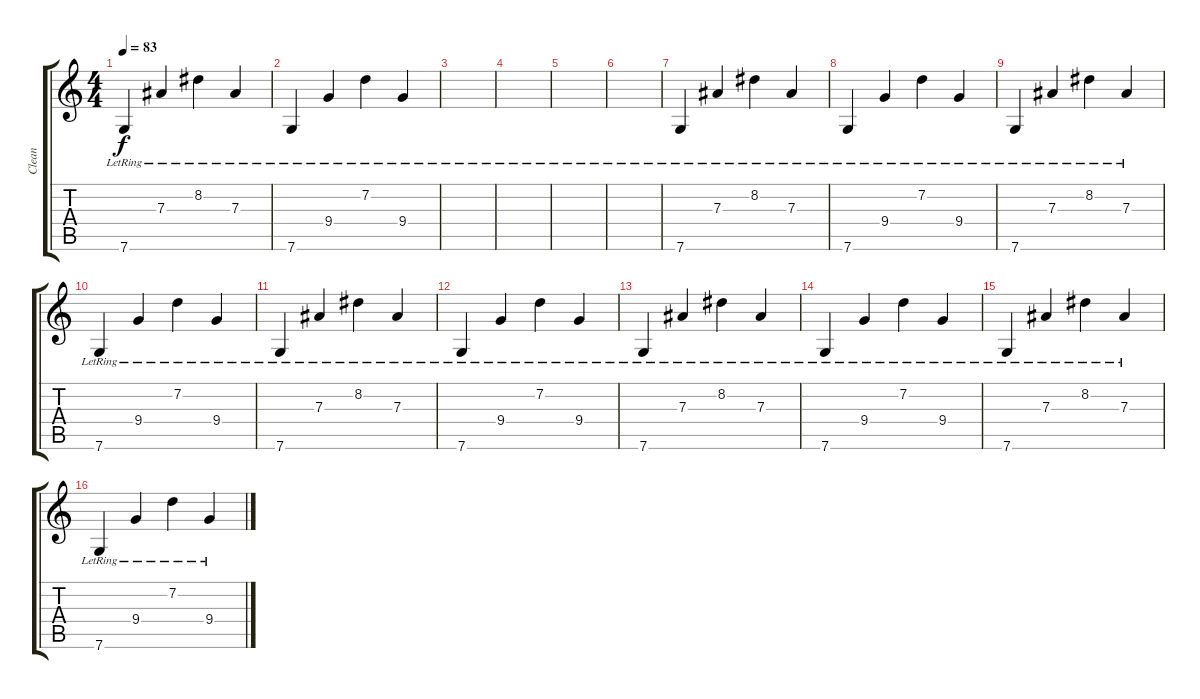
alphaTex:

\track ("Clean" "Clean") {instrument acousticguitarnylon}
\staff {score tabs}
\tuning (C4 G3 Eb3 Bb2 F2 C2) {hide}
\ts (4 4)
\tempo 83
\clef g2
\ks c
7.6{lr}.4{dy f} 7.3{lr}.4 8.2{lr}.4 7.3{lr}.4 |
7.6{lr}.4 9.4{lr}.4 7.2{lr}.4 9.4{lr}.4 |
|
|
|
|
7.6{lr}.4 7.3{lr}.4 8.2{lr}.4 7.3{lr}.4 |
7.6{lr}.4 9.4{lr}.4 7.2{lr}.4 9.4{lr}.4 |
7.6{lr}.4 7.3{lr}.4 8.2{lr}.4 7.3{lr}.4 |
7.6{lr}.4 9.4{lr}.4 7.2{lr}.4 9.4{lr}.4 |
7.6{lr}.4 7.3{lr}.4 8.2{lr}.4 7.3{lr}.4 |
7.6{lr}.4 9.4{lr}.4 7.2{lr}.4 9.4{lr}.4 |
7.6{lr}.4 7.3{lr}.4 8.2{lr}.4 7.3{lr}.4 |
7.6{lr}.4 9.4{lr}.4 7.2{lr}.4 9.4{lr}.4 |
7.6{lr}.4 7.3{lr}.4 8.2{lr}.4 7.3{lr}.4 |
7.6{lr}.4 9.4{lr}.4 7.2{lr}.4 9.4{lr}.4
